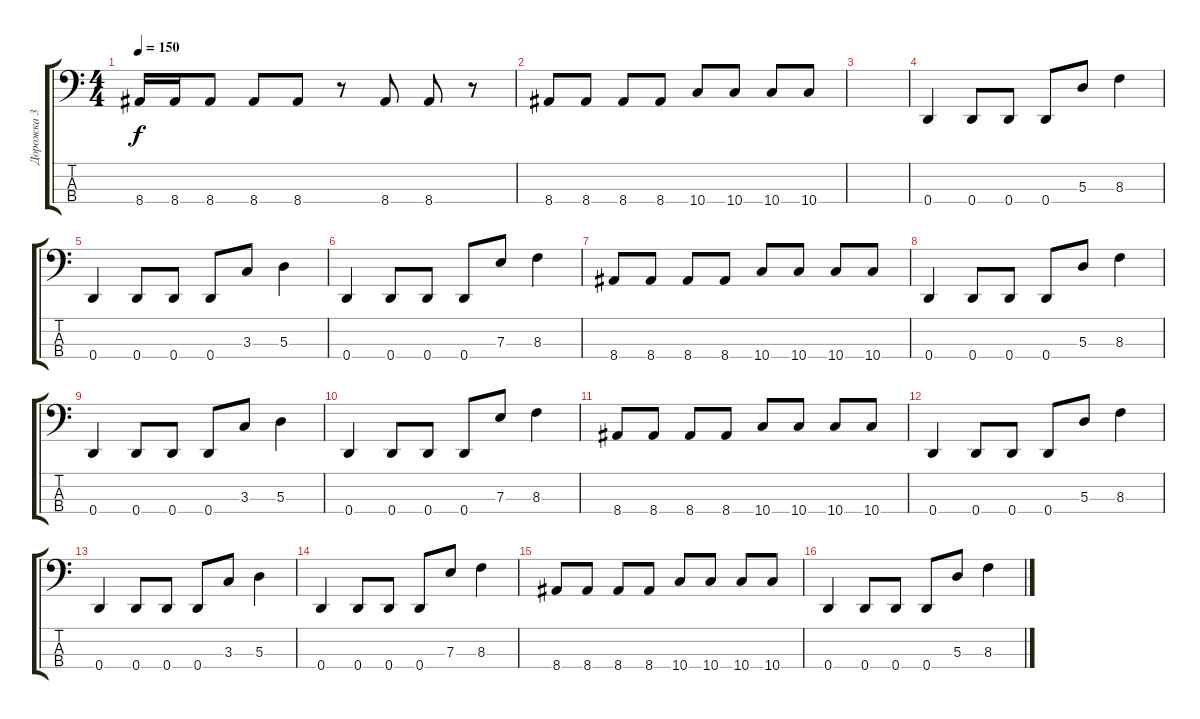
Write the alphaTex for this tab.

\track ("Дорожка 3" "Дорожка 3") {instrument electricbassfinger}
\staff {score tabs}
\tuning (G2 D2 A1 D1) {hide}
\ts (4 4)
\tempo 150
\clef f4
\ks c
8.4.16{dy f} 8.4.16 8.4.8 8.4.8 8.4.8 r.8 8.4.8 8.4.8 r.8 |
8.4.8 8.4.8 8.4.8 8.4.8 10.4.8 10.4.8 10.4.8 10.4.8 |
|
0.4.4 0.4.8 0.4.8 0.4.8 5.3.8 8.3.4 |
0.4.4 0.4.8 0.4.8 0.4.8 3.3.8 5.3.4 |
0.4.4 0.4.8 0.4.8 0.4.8 7.3.8 8.3.4 |
8.4.8 8.4.8 8.4.8 8.4.8 10.4.8 10.4.8 10.4.8 10.4.8 |
0.4.4 0.4.8 0.4.8 0.4.8 5.3.8 8.3.4 |
0.4.4 0.4.8 0.4.8 0.4.8 3.3.8 5.3.4 |
0.4.4 0.4.8 0.4.8 0.4.8 7.3.8 8.3.4 |
8.4.8 8.4.8 8.4.8 8.4.8 10.4.8 10.4.8 10.4.8 10.4.8 |
0.4.4 0.4.8 0.4.8 0.4.8 5.3.8 8.3.4 |
0.4.4 0.4.8 0.4.8 0.4.8 3.3.8 5.3.4 |
0.4.4 0.4.8 0.4.8 0.4.8 7.3.8 8.3.4 |
8.4.8 8.4.8 8.4.8 8.4.8 10.4.8 10.4.8 10.4.8 10.4.8 |
0.4.4 0.4.8 0.4.8 0.4.8 5.3.8 8.3.4
